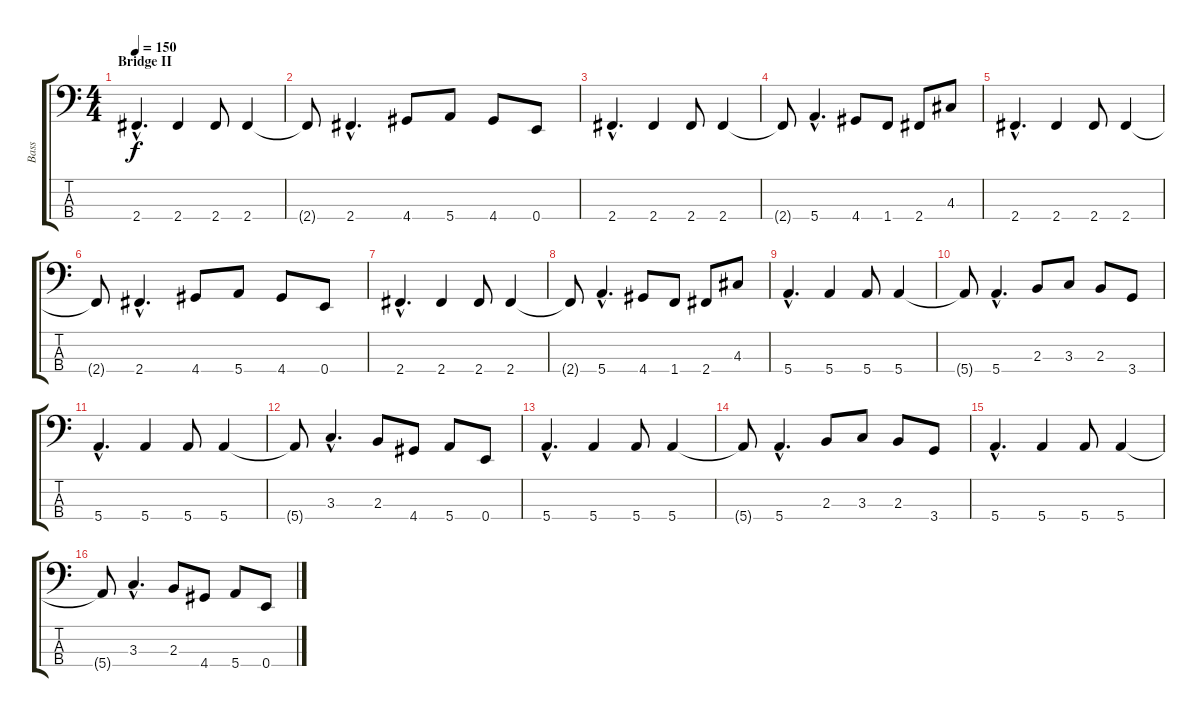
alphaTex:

\track ("Bass" "Bass") {instrument electricbassfinger}
\staff {score tabs}
\tuning (G2 D2 A1 E1) {hide}
\ts (4 4)
\section ("" "Bridge II")
\tempo 150
\clef f4
\ks c
2.4{hac}.4{d dy f} 2.4.4 2.4.8 2.4.4 |
2.4{t}.8 2.4{hac}.4{d} 4.4.8 5.4.8 4.4.8 0.4.8 |
2.4{hac}.4{d} 2.4.4 2.4.8 2.4.4 |
2.4{t}.8 5.4{hac}.4{d} 4.4.8 1.4.8 2.4.8 4.3.8 |
2.4{hac}.4{d} 2.4.4 2.4.8 2.4.4 |
2.4{t}.8 2.4{hac}.4{d} 4.4.8 5.4.8 4.4.8 0.4.8 |
2.4{hac}.4{d} 2.4.4 2.4.8 2.4.4 |
2.4{t}.8 5.4{hac}.4{d} 4.4.8 1.4.8 2.4.8 4.3.8 |
5.4{hac}.4{d} 5.4.4 5.4.8 5.4.4 |
5.4{t}.8 5.4{hac}.4{d} 2.3.8 3.3.8 2.3.8 3.4.8 |
5.4{hac}.4{d} 5.4.4 5.4.8 5.4.4 |
5.4{t}.8 3.3{hac}.4{d} 2.3.8 4.4.8 5.4.8 0.4.8 |
5.4{hac}.4{d} 5.4.4 5.4.8 5.4.4 |
5.4{t}.8 5.4{hac}.4{d} 2.3.8 3.3.8 2.3.8 3.4.8 |
5.4{hac}.4{d} 5.4.4 5.4.8 5.4.4 |
5.4{t}.8 3.3{hac}.4{d} 2.3.8 4.4.8 5.4.8 0.4.8
